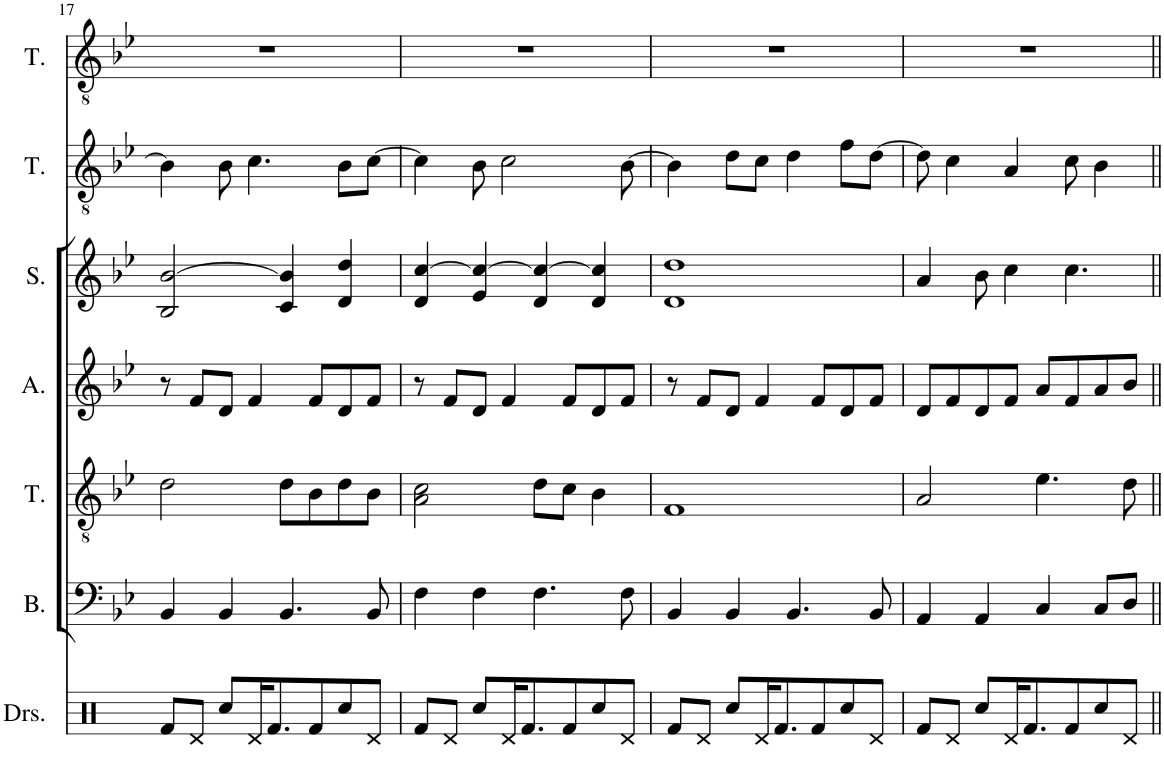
**kern	**kern	**kern	**kern	**kern	**kern	**kern
*part7	*part6	*part5	*part4	*part3	*part2	*part1
*staff7	*staff6	*staff5	*staff4	*staff3	*staff2	*staff1
*I"Drumset	*I"Bass	*I"Tenor	*I"Alto	*I"Soprano	*I"Tenor	*I"Tenor
*I'Drs.	*I'B.	*I'T.	*I'A.	*I'S.	*I'T.	*I'T.
!!LO:PB:g=z
*clefX	*clefF4	*clefGv2	*clefG2	*clefG2	*clefGv2	*clefGv2
*k[]	*k[b-e-]	*k[b-e-]	*k[b-e-]	*k[b-e-]	*k[b-e-]	*k[b-e-]
*M4/4	*M4/4	*M4/4	*M4/4	*M4/4	*M4/4	*M4/4
=17	=17	=17	=17	=17	=17	=17
8Rf/L	4BB-/	2d\	8r	2B-/ [2b-/	4B-\]	1r
8Rd/J	.	.	8f/L	.	.	.
8Rcc/L	4BB-/	.	8d/J	.	8B-\	.
16Rd/K	.	.	4f/	.	4.c\	.
8.Rf/	.	.	.	.	.	.
.	4.BB-/	8d\L	.	4c/ 4b-/]	.	.
8Rf/	.	8B-\	8f/L	.	.	.
8Rcc/	.	8d\	8d/	4d/ 4dd/	8B-\L	.
8Rd/J	8BB-/	8B-\J	8f/J	.	[8c\J	.
=18	=18	=18	=18	=18	=18	=18
8Rf/L	4F\	2A\ 2c\	8r	4d/ [4cc/	4c\]	1r
8Rd/J	.	.	8f/L	.	.	.
8Rcc/L	4F\	.	8d/J	4e-/ 4cc/_	8B-\	.
16Rd/K	.	.	4f/	.	2c\	.
8.Rf/	.	.	.	.	.	.
.	4.F\	8d\L	.	4d/ 4cc/_	.	.
8Rf/	.	8c\J	8f/L	.	.	.
8Rcc/	.	4B-\	8d/	4d/ 4cc/]	.	.
8Rd/J	8F\	.	8f/J	.	[8B-\	.
=19	=19	=19	=19	=19	=19	=19
8Rf/L	4BB-/	1F	8r	1d 1dd	4B-\]	1r
8Rd/J	.	.	8f/L	.	.	.
8Rcc/L	4BB-/	.	8d/J	.	8d\L	.
16Rd/K	.	.	4f/	.	8c\J	.
8.Rf/	.	.	.	.	.	.
.	4.BB-/	.	.	.	4d\	.
8Rf/	.	.	8f/L	.	.	.
8Rcc/	.	.	8d/	.	8f\L	.
8Rd/J	8BB-/	.	8f/J	.	[8d\J	.
=20	=20	=20	=20	=20	=20	=20
8Rf/L	4AA/	2A/	8d/L	4a/	8d\]	1r
8Rd/J	.	.	8f/	.	4c\	.
8Rcc/L	4AA/	.	8d/	8b-\	.	.
16Rd/K	.	.	8f/J	4cc\	4A/	.
8.Rf/	.	.	.	.	.	.
.	4C/	4.e-\	8a/L	.	.	.
8Rf/	.	.	8f/	4.cc\	8c\	.
8Rcc/	8C/L	.	8a/	.	4B-\	.
8Rd/J	8D/J	8d\	8b-/J	.	.	.
=||	=||	=||	=||	=||	=||	=||
*-	*-	*-	*-	*-	*-	*-
